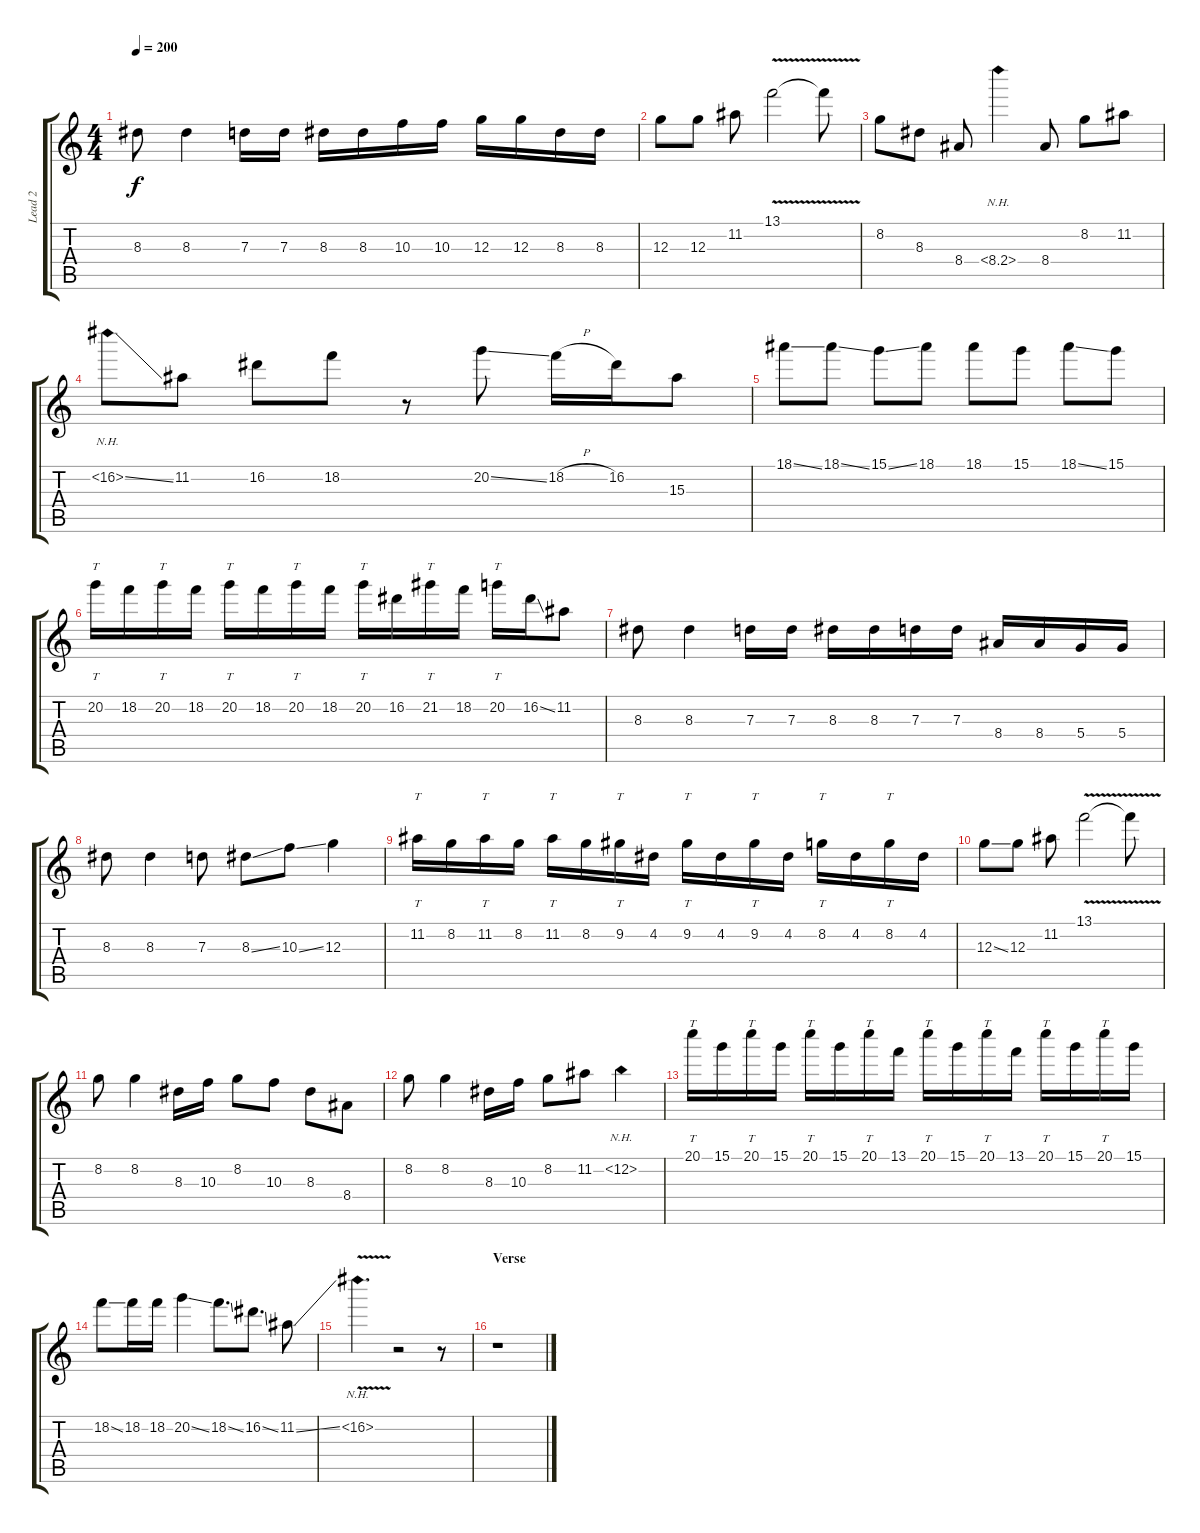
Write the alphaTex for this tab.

\track ("Lead 2" "Lead 2") {instrument distortionguitar}
\staff {score tabs}
\tuning (E4 B3 G3 D3 A2 E2) {hide}
\ts (4 4)
\tempo 200
\clef g2
\ks c
8.3.8{dy f} 8.3.4 7.3.16 7.3.16 8.3.16 8.3.16 10.3.16 10.3.16 12.3.16 12.3.16 8.3.16 8.3.16 |
12.3.8 12.3.8 11.2.8 13.1{v}.2 13.1{t}.8 |
8.2.8 8.3.8 8.4.8 8.4{nh}.4 8.4.8 8.2.8 11.2.8 |
16.2{nh ss}.8 11.2.8 16.2.8 18.2.8 r.8 20.2{ss}.8 18.2{h}.16 16.2.16 15.3.8 |
18.1{ss}.8 18.1{ss}.8 15.1{ss}.8 18.1.8 18.1.8 15.1.8 18.1{ss}.8 15.1.8 |
20.2.16{tt} 18.2.16 20.2.16{tt} 18.2.16 20.2.16{tt} 18.2.16 20.2.16{tt} 18.2.16 20.2.16{tt} 16.2.16 21.2.16{tt} 18.2.16 20.2.16{tt} 16.2{ss}.16 11.2.8 |
8.3.8 8.3.4 7.3.16 7.3.16 8.3.16 8.3.16 7.3.16 7.3.16 8.4.16 8.4.16 5.4.16 5.4.16 |
8.3.8 8.3.4 7.3.8 8.3{ss}.8 10.3{ss}.8 12.3.4 |
11.2.16{tt} 8.2.16 11.2.16{tt} 8.2.16 11.2.16{tt} 8.2.16 9.2.16{tt} 4.2.16 9.2.16{tt} 4.2.16 9.2.16{tt} 4.2.16 8.2.16{tt} 4.2.16 8.2.16{tt} 4.2.16 |
12.3{ss}.8 12.3.8 11.2.8 13.1{v}.2 13.1{t}.8 |
8.2.8 8.2.4 8.3.16 10.3.16 8.2.8 10.3.8 8.3.8 8.4.8 |
8.2.8 8.2.4 8.3.16 10.3.16 8.2.8 11.2.8 11.2{nh}.4 |
20.1.16{tt} 15.1.16 20.1.16{tt} 15.1.16 20.1.16{tt} 15.1.16 20.1.16{tt} 13.1.16 20.1.16{tt} 15.1.16 20.1.16{tt} 13.1.16 20.1.16{tt} 15.1.16 20.1.16{tt} 15.1.16 |
18.2{ss}.8 18.2.16 18.2.16 20.2{ss}.4 18.2{ss}.8{d} 16.2{ss}.8{d} 11.2{ss}.8 |
16.2{nh v}.4{d} r.2 r.8 |
\section ("" "Verse")
r.1
